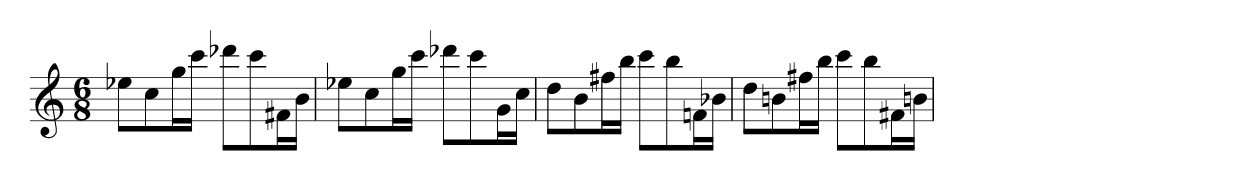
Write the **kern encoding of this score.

**kern
*part1
*staff1
*clefG2
*k[]
*C:
*M6/8
*MM90
=1
8ee-XL
8cc
16ggL
16cccJJ
8ddd-XL
8ccc
16f#XL
16bJJ
=2
8ee-XL
8cc
16ggL
16cccJJ
8ddd-XL
8ccc
16gL
16ccJJ
=3
8ddL
8b
16ff#XL
16bbJJ
8cccL
8bb
16fnL
16b-XJJ
=4
8ddL
8bn
16ff#XL
16bbJJ
8cccL
8bb
16f#XL
16bnJJ
=
*-
